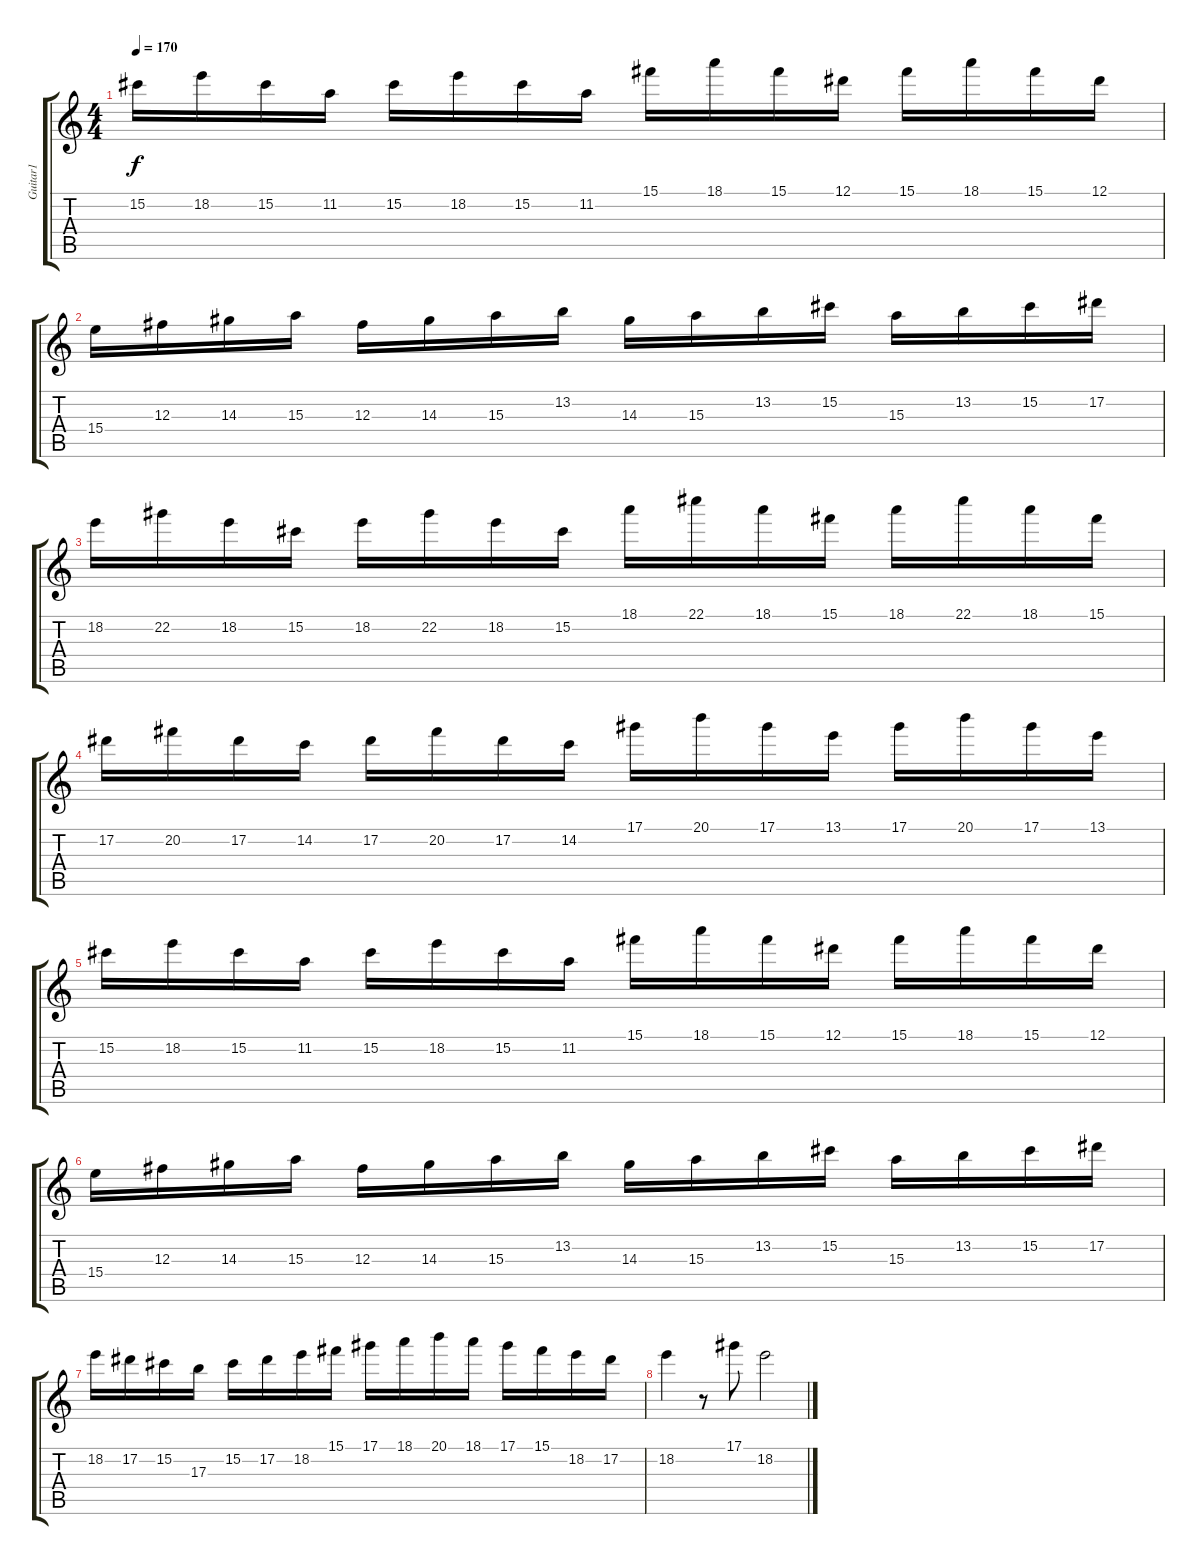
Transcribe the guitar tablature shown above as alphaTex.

\track ("Guitar1" "Guitar1") {instrument overdrivenguitar}
\staff {score tabs}
\tuning (Eb4 Bb3 Gb3 Db3 Ab2 Eb2) {hide}
\ts (4 4)
\tempo 170
\clef g2
\ks c
15.2.16{dy f} 18.2.16 15.2.16 11.2.16 15.2.16 18.2.16 15.2.16 11.2.16 15.1.16 18.1.16 15.1.16 12.1.16 15.1.16 18.1.16 15.1.16 12.1.16 |
15.4.16 12.3.16 14.3.16 15.3.16 12.3.16 14.3.16 15.3.16 13.2.16 14.3.16 15.3.16 13.2.16 15.2.16 15.3.16 13.2.16 15.2.16 17.2.16 |
18.2.16 22.2.16 18.2.16 15.2.16 18.2.16 22.2.16 18.2.16 15.2.16 18.1.16 22.1.16 18.1.16 15.1.16 18.1.16 22.1.16 18.1.16 15.1.16 |
17.2.16 20.2.16 17.2.16 14.2.16 17.2.16 20.2.16 17.2.16 14.2.16 17.1.16 20.1.16 17.1.16 13.1.16 17.1.16 20.1.16 17.1.16 13.1.16 |
15.2.16 18.2.16 15.2.16 11.2.16 15.2.16 18.2.16 15.2.16 11.2.16 15.1.16 18.1.16 15.1.16 12.1.16 15.1.16 18.1.16 15.1.16 12.1.16 |
15.4.16 12.3.16 14.3.16 15.3.16 12.3.16 14.3.16 15.3.16 13.2.16 14.3.16 15.3.16 13.2.16 15.2.16 15.3.16 13.2.16 15.2.16 17.2.16 |
18.2.16 17.2.16 15.2.16 17.3.16 15.2.16 17.2.16 18.2.16 15.1.16 17.1.16 18.1.16 20.1.16 18.1.16 17.1.16 15.1.16 18.2.16 17.2.16 |
18.2.4 r.8 17.1.8 18.2.2
